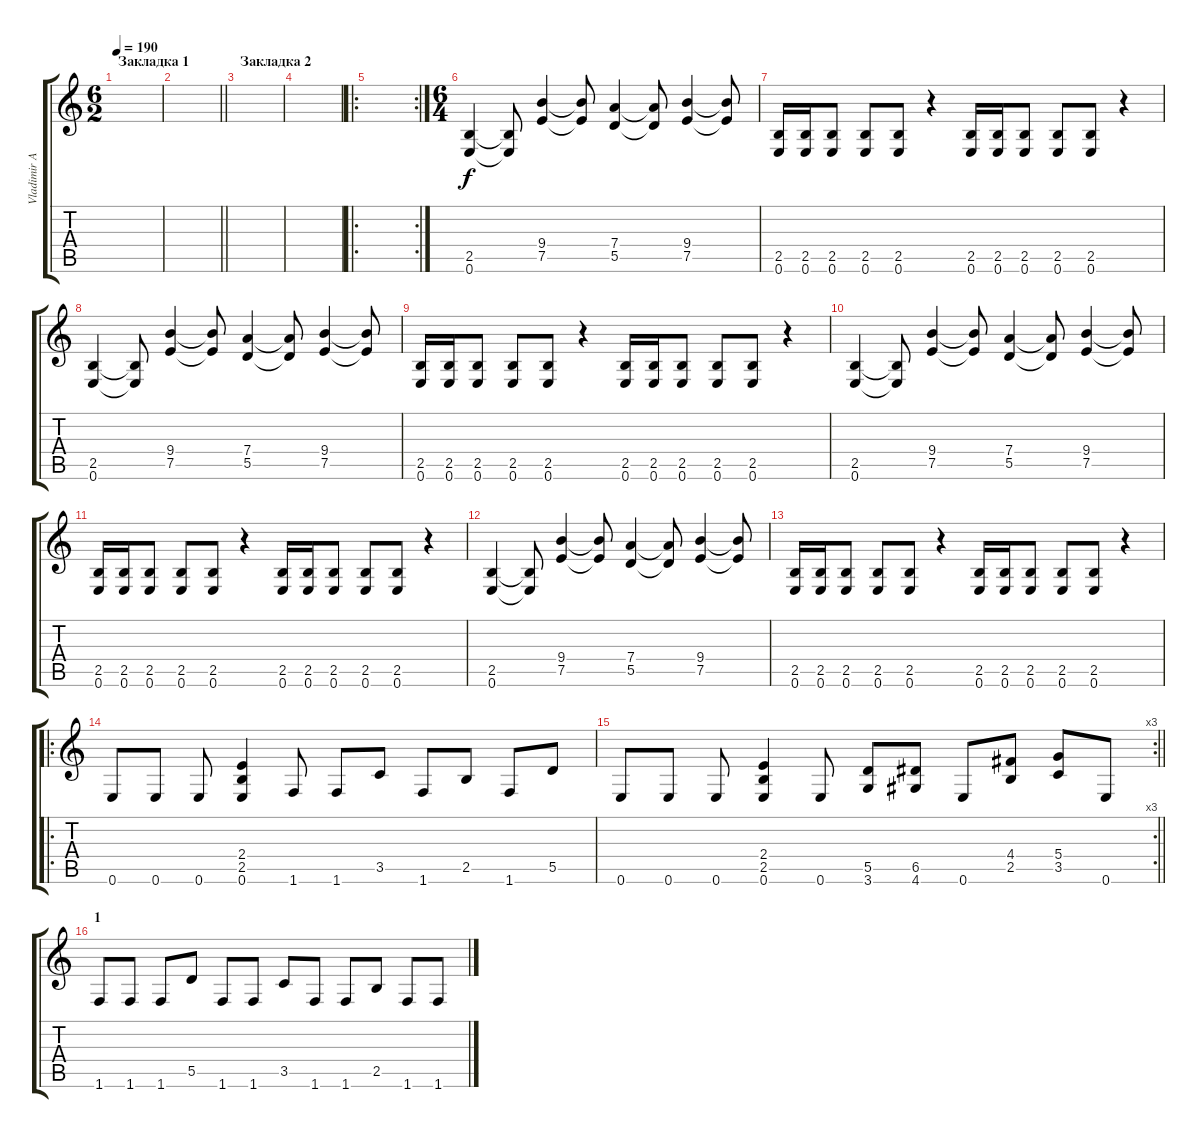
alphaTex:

\track ("Vladimir Antipov guitar" "Vladimir A") {instrument distortionguitar}
\staff {score tabs}
\tuning (E4 B3 G3 D3 A2 E2) {hide}
\ts (6 2)
\section ("" "Закладка 1")
\tempo 190
\clef g2
\ks c
|
\barLineRight lightlight
|
\section ("" "Закладка 2")
|
|
\ro
\rc 2
|
\ts (6 4)
(2.5 0.6).4 (2.5{t} 0.6{t}).8 (9.4 7.5).4 (9.4{t} 7.5{t}).8 (7.4 5.5).4 (7.4{t} 5.5{t}).8 (9.4 7.5).4 (9.4{t} 7.5{t}).8 |
(2.5 0.6).16 (2.5 0.6).16 (2.5 0.6).8 (2.5 0.6).8 (2.5 0.6).8 r.4 (2.5 0.6).16 (2.5 0.6).16 (2.5 0.6).8 (2.5 0.6).8 (2.5 0.6).8 r.4 |
(2.5 0.6).4 (2.5{t} 0.6{t}).8 (9.4 7.5).4 (9.4{t} 7.5{t}).8 (7.4 5.5).4 (7.4{t} 5.5{t}).8 (9.4 7.5).4 (9.4{t} 7.5{t}).8 |
(2.5 0.6).16 (2.5 0.6).16 (2.5 0.6).8 (2.5 0.6).8 (2.5 0.6).8 r.4 (2.5 0.6).16 (2.5 0.6).16 (2.5 0.6).8 (2.5 0.6).8 (2.5 0.6).8 r.4 |
(2.5 0.6).4 (2.5{t} 0.6{t}).8 (9.4 7.5).4 (9.4{t} 7.5{t}).8 (7.4 5.5).4 (7.4{t} 5.5{t}).8 (9.4 7.5).4 (9.4{t} 7.5{t}).8 |
(2.5 0.6).16 (2.5 0.6).16 (2.5 0.6).8 (2.5 0.6).8 (2.5 0.6).8 r.4 (2.5 0.6).16 (2.5 0.6).16 (2.5 0.6).8 (2.5 0.6).8 (2.5 0.6).8 r.4 |
(2.5 0.6).4 (2.5{t} 0.6{t}).8 (9.4 7.5).4 (9.4{t} 7.5{t}).8 (7.4 5.5).4 (7.4{t} 5.5{t}).8 (9.4 7.5).4 (9.4{t} 7.5{t}).8 |
(2.5 0.6).16 (2.5 0.6).16 (2.5 0.6).8 (2.5 0.6).8 (2.5 0.6).8 r.4 (2.5 0.6).16 (2.5 0.6).16 (2.5 0.6).8 (2.5 0.6).8 (2.5 0.6).8 r.4 |
\ro
0.6.8 0.6.8 0.6.8 (2.4 2.5 0.6).4 1.6.8 1.6.8 3.5.8 1.6.8 2.5.8 1.6.8 5.5.8 |
\rc 3
\barLineRight lightlight
0.6.8 0.6.8 0.6.8 (2.4 2.5 0.6).4 0.6.8 (5.5 3.6).8 (6.5 4.6).8 0.6.8 (4.4 2.5).8 (5.4 3.5).8 0.6.8 |
\section ("" "1")
1.6.8 1.6.8 1.6.8 5.5.8 1.6.8 1.6.8 3.5.8 1.6.8 1.6.8 2.5.8 1.6.8 1.6.8
